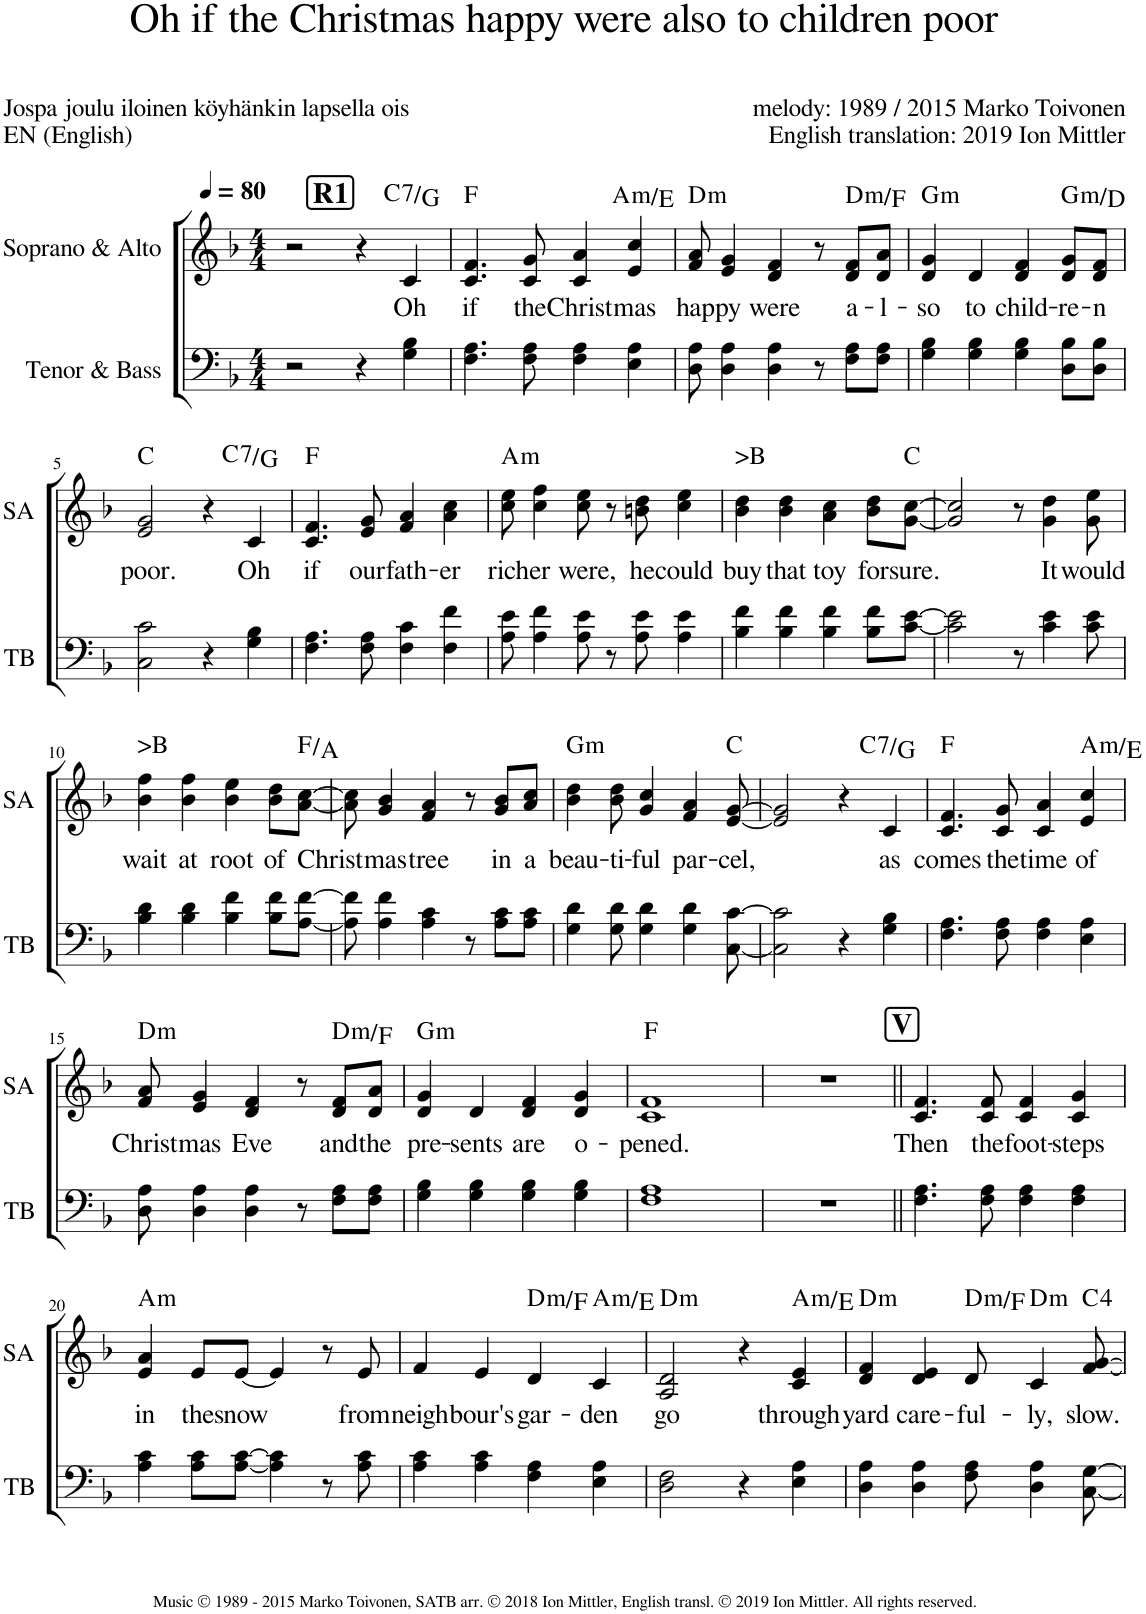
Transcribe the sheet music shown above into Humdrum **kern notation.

**kern	**kern	**text	**harte
*part2	*part1	*part1	*part1
*staff2	*staff1	*staff1	*
*I"Tenor &amp; Bass	*I"Soprano &amp; Alto	*	*
*I'TB	*I'SA	*	*
*clefF4	*clefG2	*	*
*k[b-]	*k[b-]	*	*
*M4/4	*M4/4	*	*
*MM80	*MM80	*	*
!!LO:REH:place=s1:a:B:cj:fs=14:t=R1:qo=2
=1	=1	=1	=1
2r	2r	.	.
4r	4r	.	.
!	!	!LO:LY:b	!LO:H:kt=7
4G\ 4B-\	4c/	Oh	C:7/5
=2	=2	=2	=2
!	!	!LO:LY:b	!
4.F\ 4.A\	4.c/ 4.f/	if	F:maj
!	!	!LO:LY:b	!
8F\ 8A\	8c/ 8g/	the	.
!	!	!LO:LY:b	!
4F\ 4A\	4c/ 4a/	Christ-	.
!	!	!LO:LY:b	!LO:H:kt=m
4E\ 4A\	4e/ 4cc/	-mas	A:min/5
=3	=3	=3	=3
!	!	!LO:LY:b	!LO:H:kt=m
8D\ 8A\	8f/ 8a/	hap-	D:min
!	!	!LO:LY:b	!
4D\ 4A\	4e/ 4g/	-py	.
!	!	!LO:LY:b	!
4D\ 4A\	4d/ 4f/	were	.
8r	8r	.	.
!	!	!LO:LY:b	!LO:H:kt=m
8F\ 8A\L	8d/ 8f/L	a-	D:min/b3
!	!	!LO:LY:b	!
8F\ 8A\J	8d/ 8a/J	-l-	.
=4	=4	=4	=4
!	!	!LO:LY:b	!LO:H:kt=m
4G\ 4B-\	4d/ 4g/	-so	G:min
!	!	!LO:LY:b	!
4G\ 4B-\	4d/	to	.
!	!	!LO:LY:b	!
4G\ 4B-\	4d/ 4f/	child-	.
!	!	!LO:LY:b	!LO:H:kt=m
8D\ 8B-\L	8d/ 8g/L	-re-	G:min/5
!	!	!LO:LY:b	!
8D\ 8B-\J	8d/ 8f/J	-n	.
!!LO:LB:g=z
=5	=5	=5	=5
!	!	!LO:LY:b	!
2C\ 2c\	2e/ 2g/	poor.	C:maj
4r	4r	.	.
!	!	!LO:LY:b	!LO:H:kt=7
4G\ 4B-\	4c/	Oh	C:7/5
=6	=6	=6	=6
!	!	!LO:LY:b	!
4.F\ 4.A\	4.c/ 4.f/	if	F:maj
!	!	!LO:LY:b	!
8F\ 8A\	8e/ 8g/	our	.
!	!	!LO:LY:b	!
4F\ 4c\	4f/ 4a/	fath-	.
!	!	!LO:LY:b	!
4F\ 4f\	4a\ 4cc\	-er	.
=7	=7	=7	=7
!	!	!LO:LY:b	!LO:H:kt=m
8A\ 8e\	8cc\ 8ee\	rich-	A:min
!	!	!LO:LY:b	!
4A\ 4f\	4cc\ 4ff\	-er	.
!	!	!LO:LY:b	!
8A\ 8e\	8cc\ 8ee\	were,	.
8r	8r	.	.
!	!	!LO:LY:b	!
8A\ 8e\	8bn\ 8dd\	he	.
!	!	!LO:LY:b	!
4A\ 4e\	4cc\ 4ee\	could	.
=8	=8	=8	=8
!	!	!LO:LY:b	!LO:H:kt=>B
4B-\ 4f\	4b-\ 4dd\	buy	N
!	!	!LO:LY:b	!
4B-\ 4f\	4b-\ 4dd\	that	.
!	!	!LO:LY:b	!
4B-\ 4f\	4a\ 4cc\	toy	.
!	!	!LO:LY:b	!
8B-\ 8f\L	8b-\ 8dd\L	for	.
!	!	!LO:LY:b	!
[8c\ [8e\J	[8g\ [8cc\J	sure.	C:maj
=9	=9	=9	=9
2c\] 2e\]	2g/] 2cc/]	.	.
8r	8r	.	.
!	!	!LO:LY:b	!
4c\ 4e\	4g\ 4dd\	It	.
!	!	!LO:LY:b	!
8c\ 8e\	8g\ 8ee\	would	.
!!LO:LB:g=z
=10	=10	=10	=10
!	!	!LO:LY:b	!LO:H:kt=>B
4B-\ 4d\	4b-\ 4ff\	wait	N
!	!	!LO:LY:b	!
4B-\ 4d\	4b-\ 4ff\	at	.
!	!	!LO:LY:b	!
4B-\ 4f\	4b-\ 4ee\	root	.
!	!	!LO:LY:b	!
8B-\ 8f\L	8b-\ 8dd\L	of	.
!	!	!LO:LY:b	!
[8A\ [8f\J	[8a\ [8cc\J	Christ-	F:maj/3
=11	=11	=11	=11
8A\] 8f\]	8a\] 8cc\]	.	.
!	!	!LO:LY:b	!
4A\ 4f\	4g/ 4b-/	-mas	.
!	!	!LO:LY:b	!
4A\ 4c\	4f/ 4a/	tree	.
8r	8r	.	.
!	!	!LO:LY:b	!
8A\ 8c\L	8g/ 8b-/L	in	.
!	!	!LO:LY:b	!
8A\ 8c\J	8a/ 8cc/J	a	.
=12	=12	=12	=12
!	!	!LO:LY:b	!LO:H:kt=m
4G\ 4d\	4b-\ 4dd\	beau-	G:min
!	!	!LO:LY:b	!
8G\ 8d\	8b-\ 8dd\	-ti-	.
!	!	!LO:LY:b	!
4G\ 4d\	4g/ 4cc/	-ful	.
!	!	!LO:LY:b	!
4G\ 4d\	4f/ 4a/	par-	.
!	!	!LO:LY:b	!
[8C\ [8c\	[8e/ [8g/	-cel,	C:maj
=13	=13	=13	=13
2C\] 2c\]	2e/] 2g/]	.	.
4r	4r	.	.
!	!	!LO:LY:b	!LO:H:kt=7
4G\ 4B-\	4c/	as	C:7/5
=14	=14	=14	=14
!	!	!LO:LY:b	!
4.F\ 4.A\	4.c/ 4.f/	comes	F:maj
!	!	!LO:LY:b	!
8F\ 8A\	8c/ 8g/	the	.
!	!	!LO:LY:b	!
4F\ 4A\	4c/ 4a/	time	.
!	!	!LO:LY:b	!LO:H:kt=m
4E\ 4A\	4e/ 4cc/	of	A:min/5
!!LO:LB:g=z
=15	=15	=15	=15
!	!	!LO:LY:b	!LO:H:kt=m
8D\ 8A\	8f/ 8a/	Christ-	D:min
!	!	!LO:LY:b	!
4D\ 4A\	4e/ 4g/	-mas	.
!	!	!LO:LY:b	!
4D\ 4A\	4d/ 4f/	Eve	.
8r	8r	.	.
!	!	!LO:LY:b	!LO:H:kt=m
8F\ 8A\L	8d/ 8f/L	and	D:min/b3
!	!	!LO:LY:b	!
8F\ 8A\J	8d/ 8a/J	the	.
=16	=16	=16	=16
!	!	!LO:LY:b	!LO:H:kt=m
4G\ 4B-\	4d/ 4g/	pre-	G:min
!	!	!LO:LY:b	!
4G\ 4B-\	4d/	-sents	.
!	!	!LO:LY:b	!
4G\ 4B-\	4d/ 4f/	are	.
!	!	!LO:LY:b	!
4G\ 4B-\	4d/ 4g/	o-	.
=17	=17	=17	=17
!	!	!LO:LY:b	!
1F 1A	1c 1f	-pened.	F:maj
=18	=18	=18	=18
1r	1r	.	.
!!LO:REH:place=s1:a:B:cj:fs=14:t=V
=19||	=19||	=19||	=19||
!	!	!LO:LY:b	!
4.F\ 4.A\	4.c/ 4.f/	Then	.
!	!	!LO:LY:b	!
8F\ 8A\	8c/ 8f/	the	.
!	!	!LO:LY:b	!
4F\ 4A\	4c/ 4f/	foot-	.
!	!	!LO:LY:b	!
4F\ 4A\	4c/ 4g/	-steps	.
!!LO:LB:g=z
=20	=20	=20	=20
!	!	!LO:LY:b	!LO:H:kt=m
4A\ 4c\	4e/ 4a/	in	A:min
!	!	!LO:LY:b	!
8A\ 8c\L	8e/L	the	.
!	!	!LO:LY:b	!
[8A\ [8c\J	[8e/J	snow	.
4A\] 4c\]	4e/]	.	.
8r	8r	.	.
!	!	!LO:LY:b	!
8A\ 8c\	8e/	from	.
=21	=21	=21	=21
!	!	!LO:LY:b	!
4A\ 4c\	4f/	neigh-	.
!	!	!LO:LY:b	!
4A\ 4c\	4e/	-bour's	.
!	!	!LO:LY:b	!LO:H:kt=m
4F\ 4A\	4d/	gar-	D:min/b3
!	!	!LO:LY:b	!LO:H:kt=m
4E\ 4A\	4c/	-den	A:min/5
=22	=22	=22	=22
!	!	!LO:LY:b	!LO:H:kt=m
2D\ 2F\	2A/ 2d/	go	D:min
4r	4r	.	.
!	!	!LO:LY:b	!LO:H:kt=m
4E\ 4A\	4c/ 4e/	through	A:min/5
=23	=23	=23	=23
!	!	!LO:LY:b	!LO:H:kt=m
4D\ 4A\	4d/ 4f/	yard	D:min
!	!	!LO:LY:b	!
4D\ 4A\	4d/ 4e/	care-	.
!	!	!LO:LY:b	!LO:H:kt=m
8F\ 8A\	8d/	-ful-	D:min/b3
!	!	!LO:LY:b	!LO:H:kt=m
4D\ 4A\	4c/	-ly,	D:min
!	!	!LO:LY:b	!
[8C\ [8G\	[<8f/ [8g/	slow.	C:maj(4)
=	=	=	=
*-	*-	*-	*-
